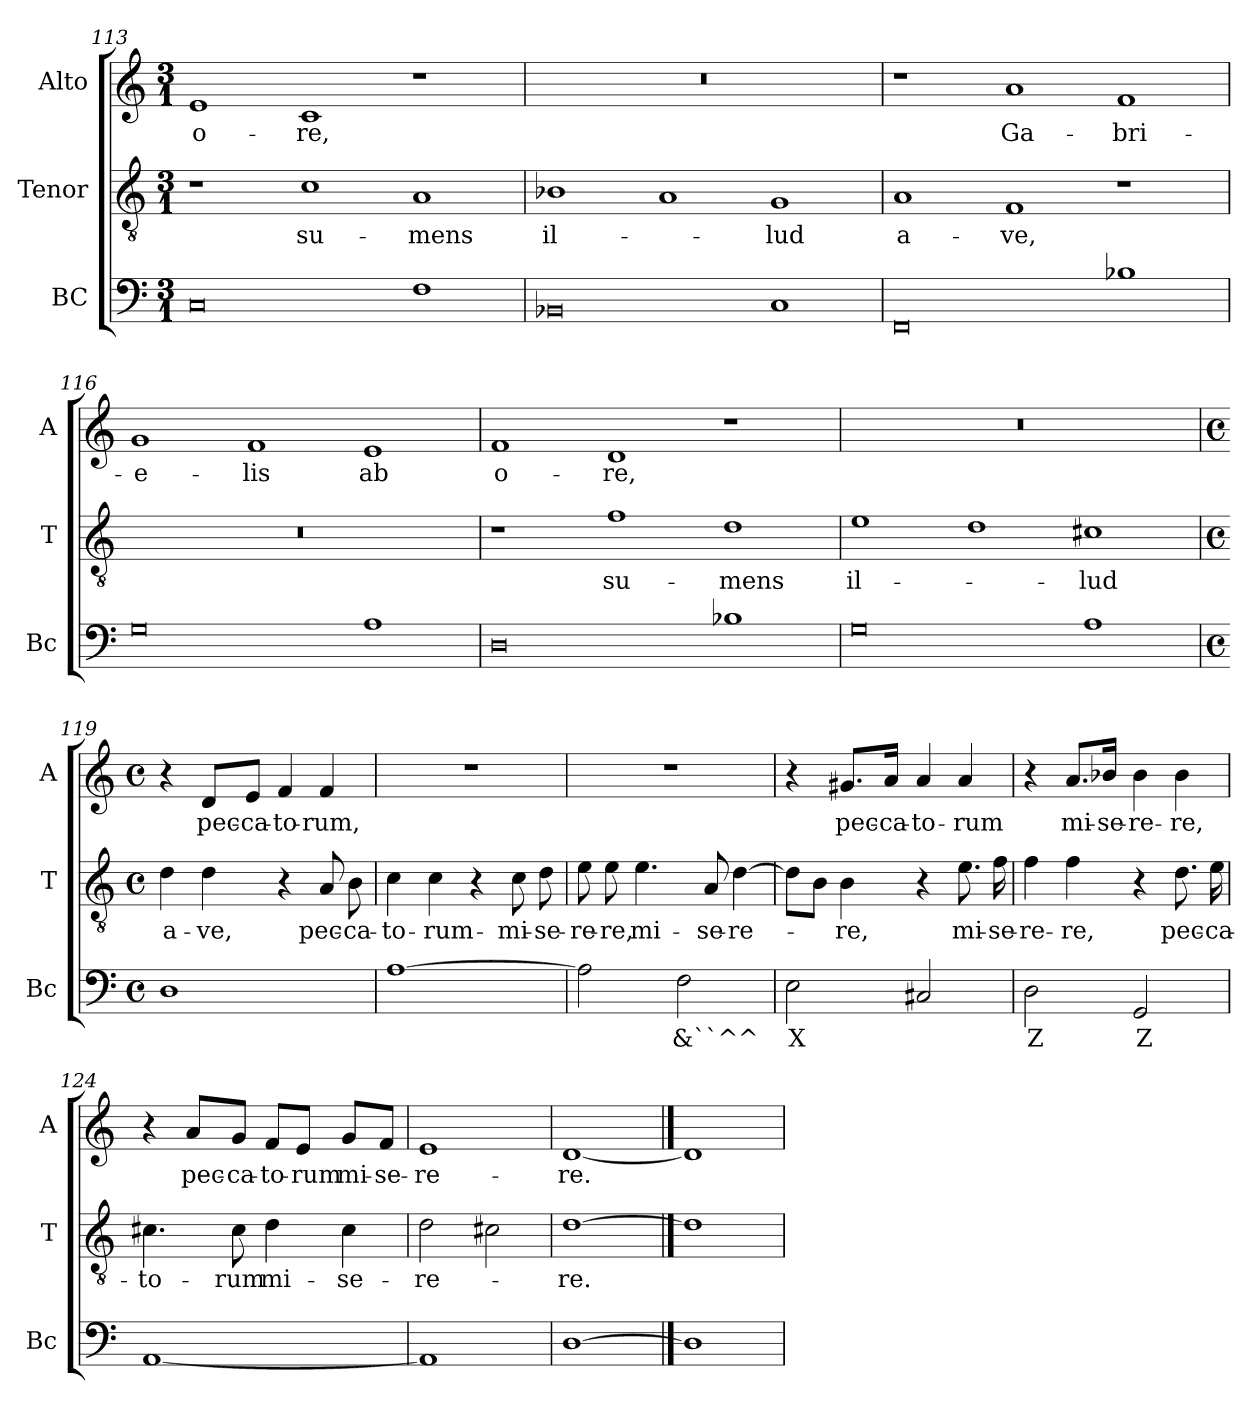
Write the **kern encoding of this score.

**kern	**text	**kern	**text	**kern	**text
*part3	*part3	*part2	*part2	*part1	*part1
*staff3	*staff3	*staff2	*staff2	*staff1	*staff1
*I"BC	*	*I"Tenor	*	*I"Alto	*
*I'Bc	*	*I'T	*	*I'A	*
*clefF4	*	*clefGv2	*	*clefG2	*
*k[]	*	*k[]	*	*k[]	*
*C:	*	*C:	*	*C:	*
*M3/1	*	*M3/1	*	*M3/1	*
=113	=113	=113	=113	=113	=113
!	!	!	!	!	!LO:LY:b
0C	.	1r	.	1e	o-
!	!	!	!LO:LY:b	!	!LO:LY:b
.	.	1c	su-	1c	-re,
!	!	!	!LO:LY:b	!	!
1F	.	1A	-mens	1r	.
=114	=114	=114	=114	=114	=114
!	!	!	!LO:LY:b	!	!
0BB-X	.	1B-X	il-	0.r	.
.	.	1A	.	.	.
!	!	!	!LO:LY:b	!	!
1C	.	1G	-lud	.	.
!!LO:LB:g=z
=115	=115	=115	=115	=115	=115
!	!	!	!LO:LY:b	!	!
0FF	.	1A	a-	1r	.
!	!	!	!LO:LY:b	!	!LO:LY:b
.	.	1F	-ve,	1a	Ga-
!	!	!	!	!	!LO:LY:b
1B-X	.	1r	.	1f	-bri-
=116	=116	=116	=116	=116	=116
!	!	!	!	!	!LO:LY:b
0G	.	0.r	.	1g	-e-
!	!	!	!	!	!LO:LY:b
.	.	.	.	1f	-lis
!	!	!	!	!	!LO:LY:b
1A	.	.	.	1e	ab
=117	=117	=117	=117	=117	=117
!	!	!	!	!	!LO:LY:b
0D	.	1r	.	1f	o-
!	!	!	!LO:LY:b	!	!LO:LY:b
.	.	1f	su-	1d	-re,
!	!	!	!LO:LY:b	!	!
1B-X	.	1d	-mens	1r	.
=118	=118	=118	=118	=118	=118
!	!	!	!LO:LY:b	!	!
0G	.	1e	il-	0.r	.
.	.	1d	.	.	.
!	!	!	!LO:LY:b	!	!
1A	.	1c#X	-lud	.	.
=119	=119	=119	=119	=119	=119
*M4/4	*	*M4/4	*	*M4/4	*
*met(c)	*	*met(c)	*	*met(c)	*
!	!	!	!LO:LY:b	!	!
1D	.	4d\	a-	4r	.
!	!	!	!LO:LY:b	!	!LO:LY:b
.	.	4d\	-ve,	8d/L	pec-
!	!	!	!	!	!LO:LY:b
.	.	.	.	8e/J	-ca-
!	!	!	!	!	!LO:LY:b
.	.	4r	.	4f/	-to-
!	!	!	!LO:LY:b	!	!LO:LY:b
.	.	8A/	pec-	4f/	-rum,
!	!	!	!LO:LY:b	!	!
.	.	8B\	-ca-	.	.
=120	=120	=120	=120	=120	=120
!	!	!	!LO:LY:b	!	!
[1A	.	4c\	-to-	1r	.
!	!	!	!LO:LY:b	!	!
.	.	4c\	-rum-	.	.
.	.	4r	.	.	.
!	!	!	!LO:LY:b	!	!
.	.	8c\	-mi-	.	.
!	!	!	!LO:LY:b	!	!
.	.	8d\	-se-	.	.
!!LO:LB:g=z
=121	=121	=121	=121	=121	=121
!	!	!	!LO:LY:b	!	!
2A\]	.	8e\	-re-	1r	.
!	!	!	!LO:LY:b	!	!
.	.	8e\	-re,	.	.
!	!	!	!LO:LY:b	!	!
.	.	4.e\	mi-	.	.
!	!LO:LY:b	!	!	!	!
2F\	&``^^	.	.	.	.
!	!	!	!LO:LY:b	!	!
.	.	8A/	-se-	.	.
!	!	!	!LO:LY:b	!	!
.	.	[4d\	-re-	.	.
=122	=122	=122	=122	=122	=122
!	!LO:LY:b	!	!	!	!
2E\	X	8d\L]	.	4r	.
.	.	8B\J	.	.	.
!	!	!	!LO:LY:b	!	!LO:LY:b
.	.	4B\	-re,	8.g#X/L	pec-
!	!	!	!	!	!LO:LY:b
.	.	.	.	16a/Jk	-ca-
!	!	!	!	!	!LO:LY:b
2C#X/	.	4r	.	4a/	-to-
!	!	!	!LO:LY:b	!	!LO:LY:b
.	.	8.e\	mi-	4a/	-rum
!	!	!	!LO:LY:b	!	!
.	.	16f\	-se-	.	.
=123	=123	=123	=123	=123	=123
!	!LO:LY:b	!	!LO:LY:b	!	!
2D\	Z	4f\	-re-	4r	.
!	!	!	!LO:LY:b	!	!LO:LY:b
.	.	4f\	-re,	8.a/L	mi-
!	!	!	!	!	!LO:LY:b
.	.	.	.	16b-X/Jk	-se-
!	!LO:LY:b	!	!	!	!LO:LY:b
2GG/	Z	4r	.	4b-\	-re-
!	!	!	!LO:LY:b	!	!LO:LY:b
.	.	8.d\	pec-	4b-\	-re,
!	!	!	!LO:LY:b	!	!
.	.	16e\	-ca-	.	.
=124	=124	=124	=124	=124	=124
!	!	!	!LO:LY:b	!	!
[1AA	.	4.c#X\	-to-	4r	.
!	!	!	!	!	!LO:LY:b
.	.	.	.	8a/L	pec-
!	!	!	!LO:LY:b	!	!LO:LY:b
.	.	8c#\	-rum	8g/J	-ca-
!	!	!	!LO:LY:b	!	!LO:LY:b
.	.	4d\	mi-	8f/L	-to-
!	!	!	!	!	!LO:LY:b
.	.	.	.	8e/J	-rum
!	!	!	!LO:LY:b	!	!LO:LY:b
.	.	4c#\	-se-	8g/L	mi-
!	!	!	!	!	!LO:LY:b
.	.	.	.	8f/J	-se-
=125	=125	=125	=125	=125	=125
!	!	!	!LO:LY:b	!	!LO:LY:b
1AA]	.	2d\	-re-	1e	-re-
.	.	2c#X\	.	.	.
=126	=126	=126	=126	=126	=126
!	!	!	!LO:LY:b	!	!LO:LY:b
[1D	.	[1d	-re.	[1d	-re.
==127	==127	==127	==127	==127	==127
1D]	.	1d]	.	1d]	.
=	=	=	=	=	=
*-	*-	*-	*-	*-	*-
